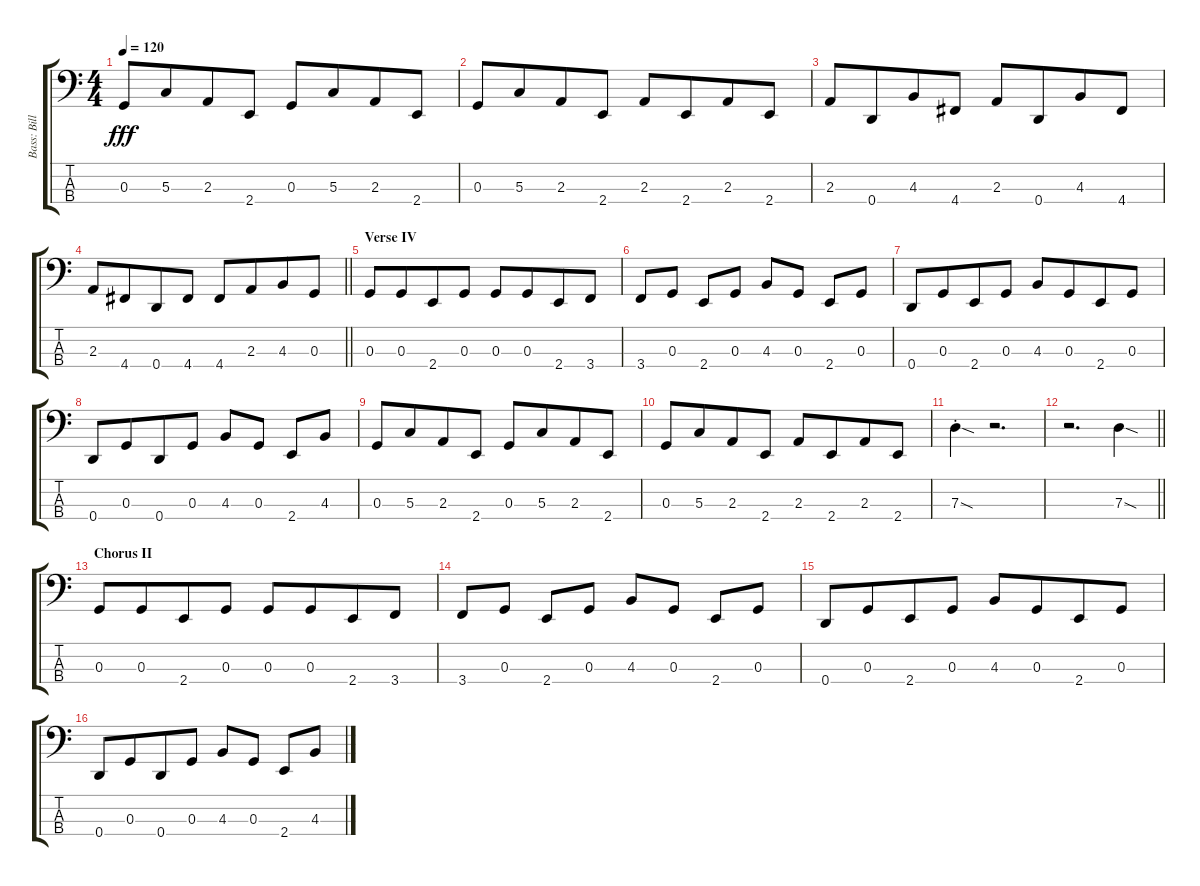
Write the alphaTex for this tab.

\track ("Bass: Billy" "Bass: Bill") {instrument electricbassfinger}
\staff {score tabs}
\tuning (G2 D2 G1 D1) {hide}
\ts (4 4)
\tempo 120
\clef f4
\ks c
0.3.8{dy fff} 5.3.8{beam merge} 2.3.8 2.4.8 0.3.8 5.3.8{beam merge} 2.3.8 2.4.8 |
0.3.8 5.3.8{beam merge} 2.3.8 2.4.8{beam split} 2.3.8 2.4.8{beam merge} 2.3.8 2.4.8 |
2.3.8 0.4.8{beam merge} 4.3.8 4.4.8 2.3.8 0.4.8{beam merge} 4.3.8 4.4.8 |
\barLineRight lightlight
2.3.8 4.4.8{beam merge} 0.4.8 4.4.8 4.4.8 2.3.8{beam merge} 4.3.8 0.3.8 |
\section ("" "Verse IV")
0.3.8 0.3.8{beam merge} 2.4.8 0.3.8 0.3.8 0.3.8{beam merge} 2.4.8 3.4.8 |
3.4.8 0.3.8 2.4.8 0.3.8 4.3.8 0.3.8 2.4.8 0.3.8 |
0.4.8 0.3.8{beam merge} 2.4.8 0.3.8 4.3.8 0.3.8{beam merge} 2.4.8 0.3.8 |
0.4.8 0.3.8{beam merge} 0.4.8 0.3.8 4.3.8 0.3.8 2.4.8 4.3.8 |
0.3.8 5.3.8{beam merge} 2.3.8 2.4.8 0.3.8 5.3.8{beam merge} 2.3.8 2.4.8 |
0.3.8 5.3.8{beam merge} 2.3.8 2.4.8{beam split} 2.3.8 2.4.8{beam merge} 2.3.8 2.4.8 |
7.3{sod st}.4 r.2{d} |
\barLineRight lightlight
r.2{d} 7.3{sod}.4 |
\section ("" "Chorus II")
0.3.8 0.3.8{beam merge} 2.4.8 0.3.8 0.3.8 0.3.8{beam merge} 2.4.8 3.4.8 |
3.4.8 0.3.8 2.4.8 0.3.8 4.3.8 0.3.8 2.4.8 0.3.8 |
0.4.8 0.3.8{beam merge} 2.4.8 0.3.8 4.3.8 0.3.8{beam merge} 2.4.8 0.3.8 |
0.4.8 0.3.8{beam merge} 0.4.8 0.3.8 4.3.8 0.3.8 2.4.8 4.3.8
